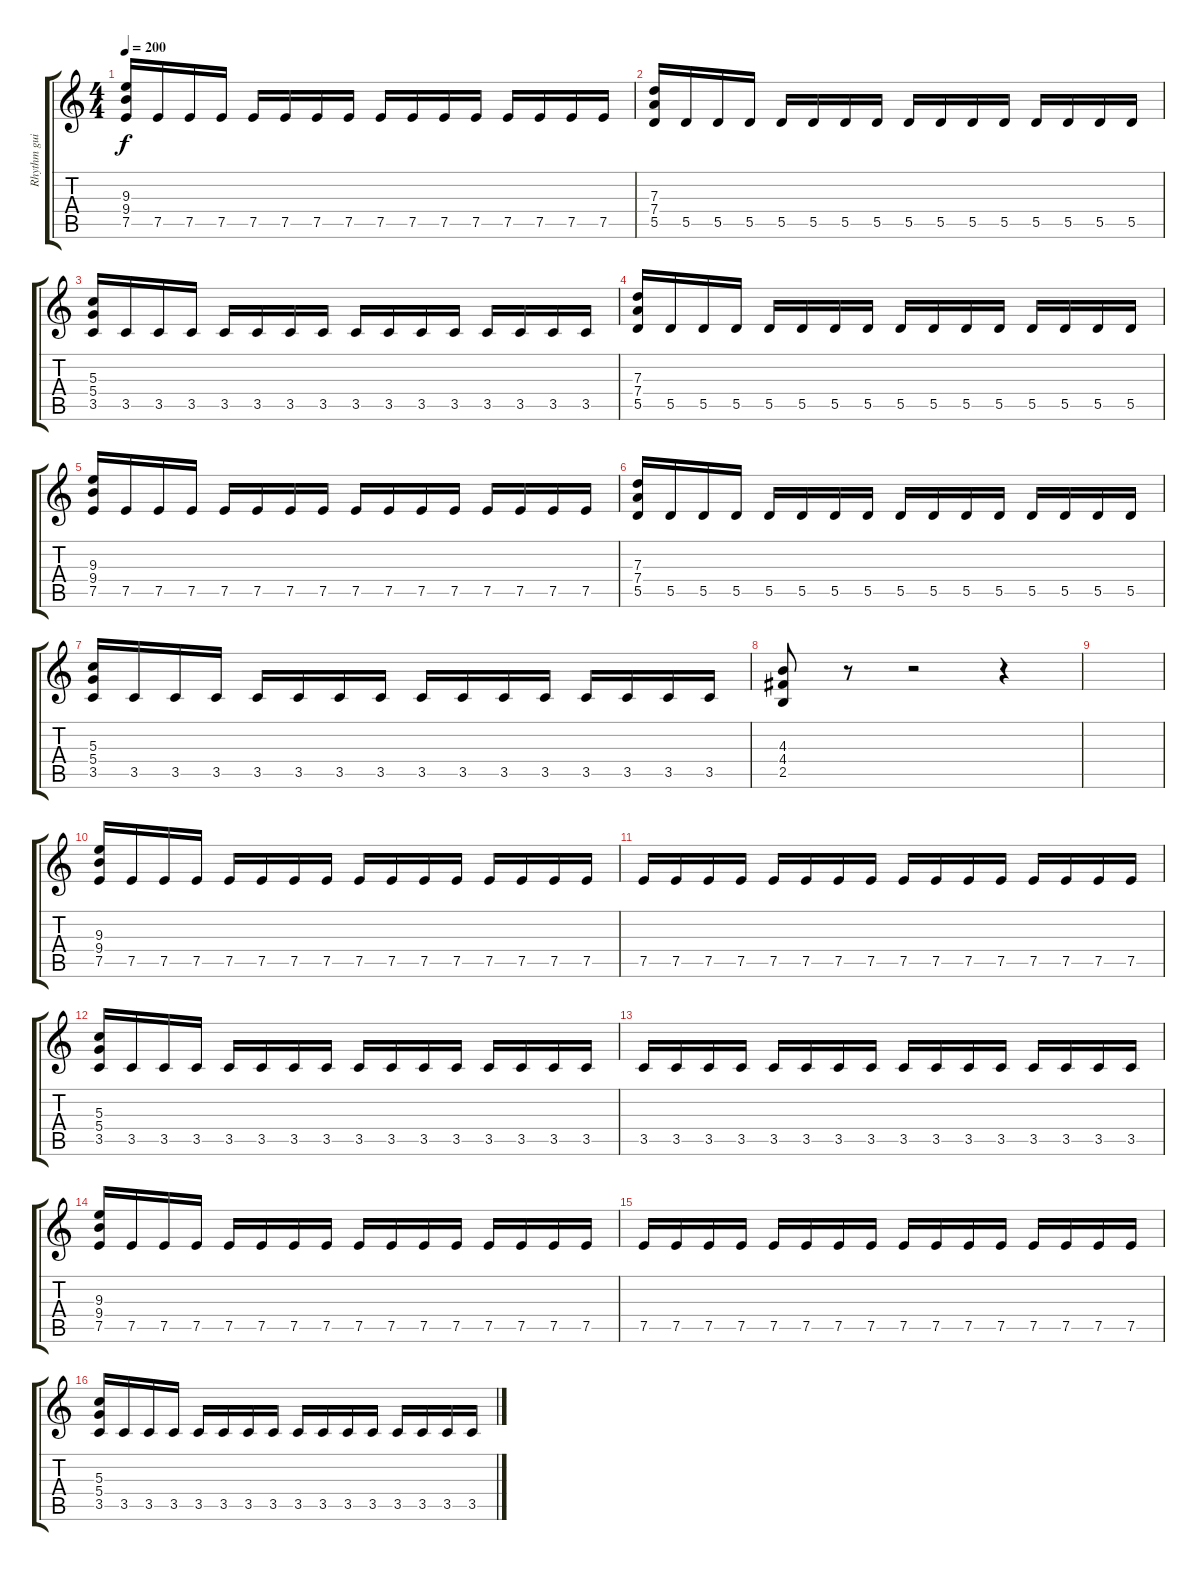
\track ("Rhythm guitar 2" "Rhythm gui") {instrument overdrivenguitar}
\staff {score tabs}
\tuning (E4 B3 G3 D3 A2 E2) {hide}
\ts (4 4)
\tempo 200
\clef g2
\ks c
(9.3 9.4 7.5).16{dy f volume 13} 7.5.16 7.5.16 7.5.16 7.5.16 7.5.16 7.5.16 7.5.16 7.5.16 7.5.16 7.5.16 7.5.16 7.5.16 7.5.16 7.5.16 7.5.16 |
(7.3 7.4 5.5).16 5.5.16 5.5.16 5.5.16 5.5.16 5.5.16 5.5.16 5.5.16 5.5.16 5.5.16 5.5.16 5.5.16 5.5.16 5.5.16 5.5.16 5.5.16 |
(5.3 5.4 3.5).16 3.5.16 3.5.16 3.5.16 3.5.16 3.5.16 3.5.16 3.5.16 3.5.16 3.5.16 3.5.16 3.5.16 3.5.16 3.5.16 3.5.16 3.5.16 |
(7.3 7.4 5.5).16 5.5.16 5.5.16 5.5.16 5.5.16 5.5.16 5.5.16 5.5.16 5.5.16 5.5.16 5.5.16 5.5.16 5.5.16 5.5.16 5.5.16 5.5.16 |
(9.3 9.4 7.5).16 7.5.16 7.5.16 7.5.16 7.5.16 7.5.16 7.5.16 7.5.16 7.5.16 7.5.16 7.5.16 7.5.16 7.5.16 7.5.16 7.5.16 7.5.16 |
(7.3 7.4 5.5).16 5.5.16 5.5.16 5.5.16 5.5.16 5.5.16 5.5.16 5.5.16 5.5.16 5.5.16 5.5.16 5.5.16 5.5.16 5.5.16 5.5.16 5.5.16 |
(5.3 5.4 3.5).16 3.5.16 3.5.16 3.5.16 3.5.16 3.5.16 3.5.16 3.5.16 3.5.16 3.5.16 3.5.16 3.5.16 3.5.16 3.5.16 3.5.16 3.5.16 |
(4.3 4.4 2.5).8 r.8 r.2 r.4 |
|
\section ("" "")
(9.3 9.4 7.5).16 7.5.16 7.5.16 7.5.16 7.5.16 7.5.16 7.5.16 7.5.16 7.5.16 7.5.16 7.5.16 7.5.16 7.5.16 7.5.16 7.5.16 7.5.16 |
7.5.16 7.5.16 7.5.16 7.5.16 7.5.16 7.5.16 7.5.16 7.5.16 7.5.16 7.5.16 7.5.16 7.5.16 7.5.16 7.5.16 7.5.16 7.5.16 |
(5.3 5.4 3.5).16 3.5.16 3.5.16 3.5.16 3.5.16 3.5.16 3.5.16 3.5.16 3.5.16 3.5.16 3.5.16 3.5.16 3.5.16 3.5.16 3.5.16 3.5.16 |
3.5.16 3.5.16 3.5.16 3.5.16 3.5.16 3.5.16 3.5.16 3.5.16 3.5.16 3.5.16 3.5.16 3.5.16 3.5.16 3.5.16 3.5.16 3.5.16 |
(9.3 9.4 7.5).16 7.5.16 7.5.16 7.5.16 7.5.16 7.5.16 7.5.16 7.5.16 7.5.16 7.5.16 7.5.16 7.5.16 7.5.16 7.5.16 7.5.16 7.5.16 |
7.5.16 7.5.16 7.5.16 7.5.16 7.5.16 7.5.16 7.5.16 7.5.16 7.5.16 7.5.16 7.5.16 7.5.16 7.5.16 7.5.16 7.5.16 7.5.16 |
(5.3 5.4 3.5).16 3.5.16 3.5.16 3.5.16 3.5.16 3.5.16 3.5.16 3.5.16 3.5.16 3.5.16 3.5.16 3.5.16 3.5.16 3.5.16 3.5.16 3.5.16
